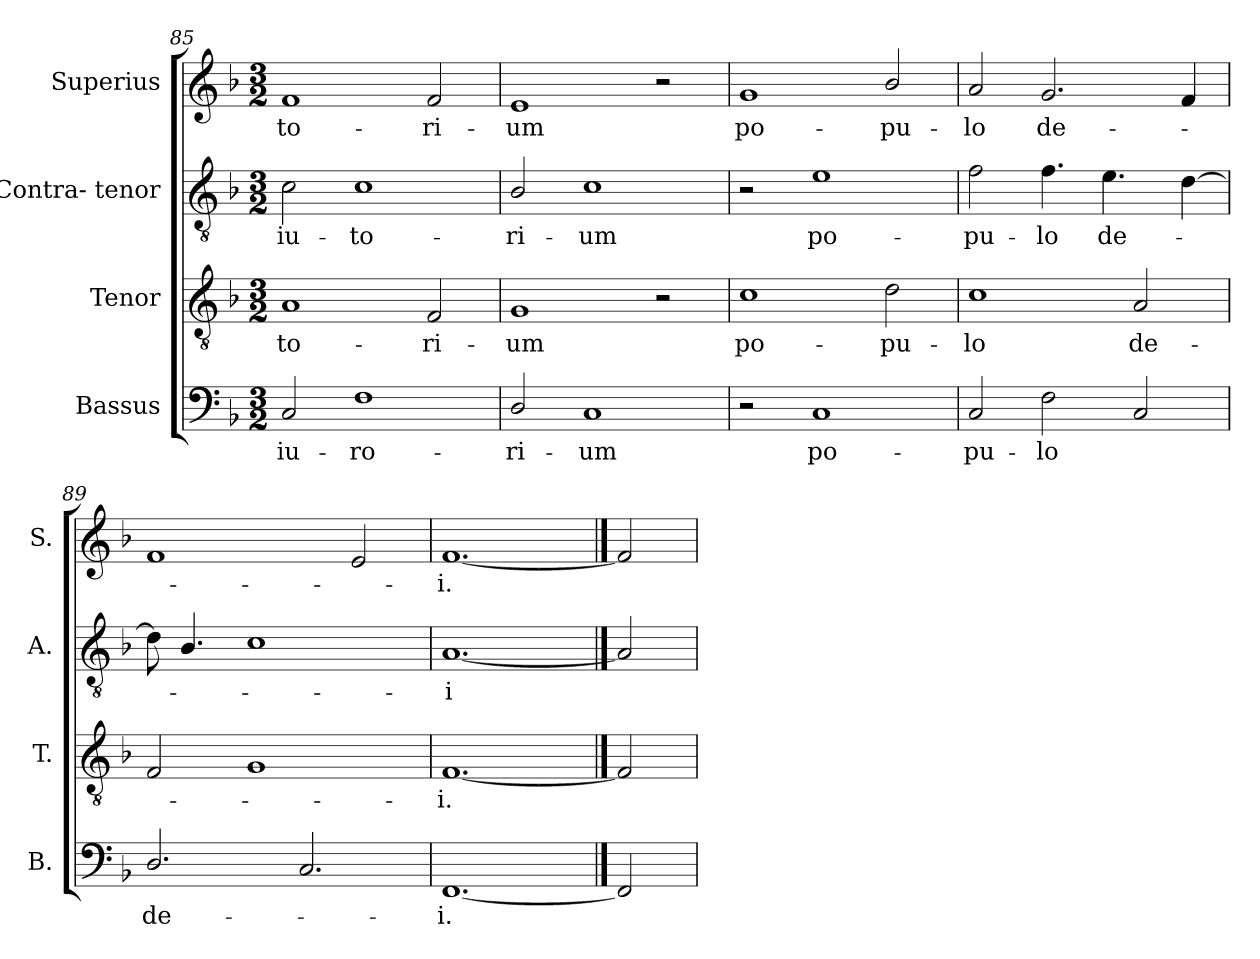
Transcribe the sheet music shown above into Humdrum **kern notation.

**kern	**text	**kern	**text	**kern	**text	**kern	**text
*part4	*part4	*part3	*part3	*part2	*part2	*part1	*part1
*staff4	*staff4	*staff3	*staff3	*staff2	*staff2	*staff1	*staff1
*I"Bassus	*	*I"Tenor	*	*I"Contra- tenor	*	*I"Superius	*
*I'B.	*	*I'T.	*	*I'A.	*	*I'S.	*
*clefF4	*	*clefGv2	*	*clefGv2	*	*clefG2	*
*	*	*ITrd7c12	*	*ITrd7c12	*	*	*
*k[b-]	*	*k[b-]	*	*k[b-]	*	*k[b-]	*
*F:	*	*F:	*	*F:	*	*F:	*
*M3/2	*	*M3/2	*	*M3/2	*	*M3/2	*
=85	=85	=85	=85	=85	=85	=85	=85
!	!LO:LY:b:color=#000000	!	!	!	!	!	!
!	!	!	!LO:LY:b:color=#000000	!	!	!	!
!	!	!	!	!	!LO:LY:b:color=#000000	!	!
!	!	!	!	!	!	!	!LO:LY:b:color=#000000
2Ci/	-iu-	1AAi	-to-	2Ci\	-iu-	1fi	-to-
!	!LO:LY:b:color=#000000	!	!	!	!	!	!
!	!	!	!	!	!LO:LY:b:color=#000000	!	!
1Fi	-ro-	.	.	1Ci	-to-	.	.
!	!	!	!LO:LY:b:color=#000000	!	!	!	!
!	!	!	!	!	!	!	!LO:LY:b:color=#000000
.	.	2FFi/	-ri-	.	.	2fi/	-ri-
!!LO:LB:g=z
=86	=86	=86	=86	=86	=86	=86	=86
!	!LO:LY:b:color=#000000	!	!	!	!	!	!
!	!	!	!LO:LY:b:color=#000000	!	!	!	!
!	!	!	!	!	!LO:LY:b:color=#000000	!	!
!	!	!	!	!	!	!	!LO:LY:b:color=#000000
2Di/	-ri-	1GGi	-um	2BB-i/	-ri-	1ei	-um
!	!LO:LY:b:color=#000000	!	!	!	!	!	!
!	!	!	!	!	!LO:LY:b:color=#000000	!	!
1Ci	-um	.	.	1Ci	-um	.	.
.	.	2r	.	.	.	2r	.
=87	=87	=87	=87	=87	=87	=87	=87
!	!	!	!LO:LY:b:color=#000000	!	!	!	!
!	!	!	!	!	!	!	!LO:LY:b:color=#000000
2r	.	1Ci	po-	2r	.	1gi	po-
!	!LO:LY:b:color=#000000	!	!	!	!	!	!
!	!	!	!	!	!LO:LY:b:color=#000000	!	!
1Ci	po-	.	.	1Ei	po-	.	.
!	!	!	!LO:LY:b:color=#000000	!	!	!	!
!	!	!	!	!	!	!	!LO:LY:b:color=#000000
.	.	2Di\	-pu-	.	.	2b-i/	-pu-
=88	=88	=88	=88	=88	=88	=88	=88
!	!LO:LY:b:color=#000000	!	!	!	!	!	!
!	!	!	!LO:LY:b:color=#000000	!	!	!	!
!	!	!	!	!	!LO:LY:b:color=#000000	!	!
!	!	!	!	!	!	!	!LO:LY:b:color=#000000
2Ci/	-pu-	1Ci	-lo	2Fi\	-pu-	2ai/	-lo
!	!LO:LY:b:color=#000000	!	!	!	!	!	!
!	!	!	!	!	!LO:LY:b:color=#000000	!	!
!	!	!	!	!	!	!	!LO:LY:b:color=#000000
2Fi\	-lo	.	.	4.Fi\	-lo	2.gi/	de-
!	!	!	!	!	!LO:LY:b:color=#000000	!	!
.	.	.	.	4.Ei\	de-	.	.
!	!	!	!LO:LY:b:color=#000000	!	!	!	!
2Ci/	.	2AAi/	de-	.	.	.	.
.	.	.	.	[4Di\	.	4fi/	.
=89	=89	=89	=89	=89	=89	=89	=89
!	!LO:LY:b:color=#000000	!	!	!	!	!	!
2.Di/	de-	2FFi/	.	8Di\]	.	1fi	.
.	.	.	.	4.BB-i/	.	.	.
.	.	1GGi	.	1Ci	.	.	.
2.Ci/	.	.	.	.	.	.	.
.	.	.	.	.	.	2ei/	.
=90	=90	=90	=90	=90	=90	=90	=90
!	!LO:LY:b:color=#000000	!	!	!	!	!	!
!	!	!	!LO:LY:b:color=#000000	!	!	!	!
!	!	!	!	!	!LO:LY:b:color=#000000	!	!
!	!	!	!	!	!	!	!LO:LY:b:color=#000000
[1.FFi	-i.	[1.FFi	-i.	[1.AAi	-i	[1.fi	-i.
==91	==91	==91	==91	==91	==91	==91	==91
2FFi]	.	2FFi]	.	2AAi]	.	2fi]	.
=	=	=	=	=	=	=	=
*-	*-	*-	*-	*-	*-	*-	*-
